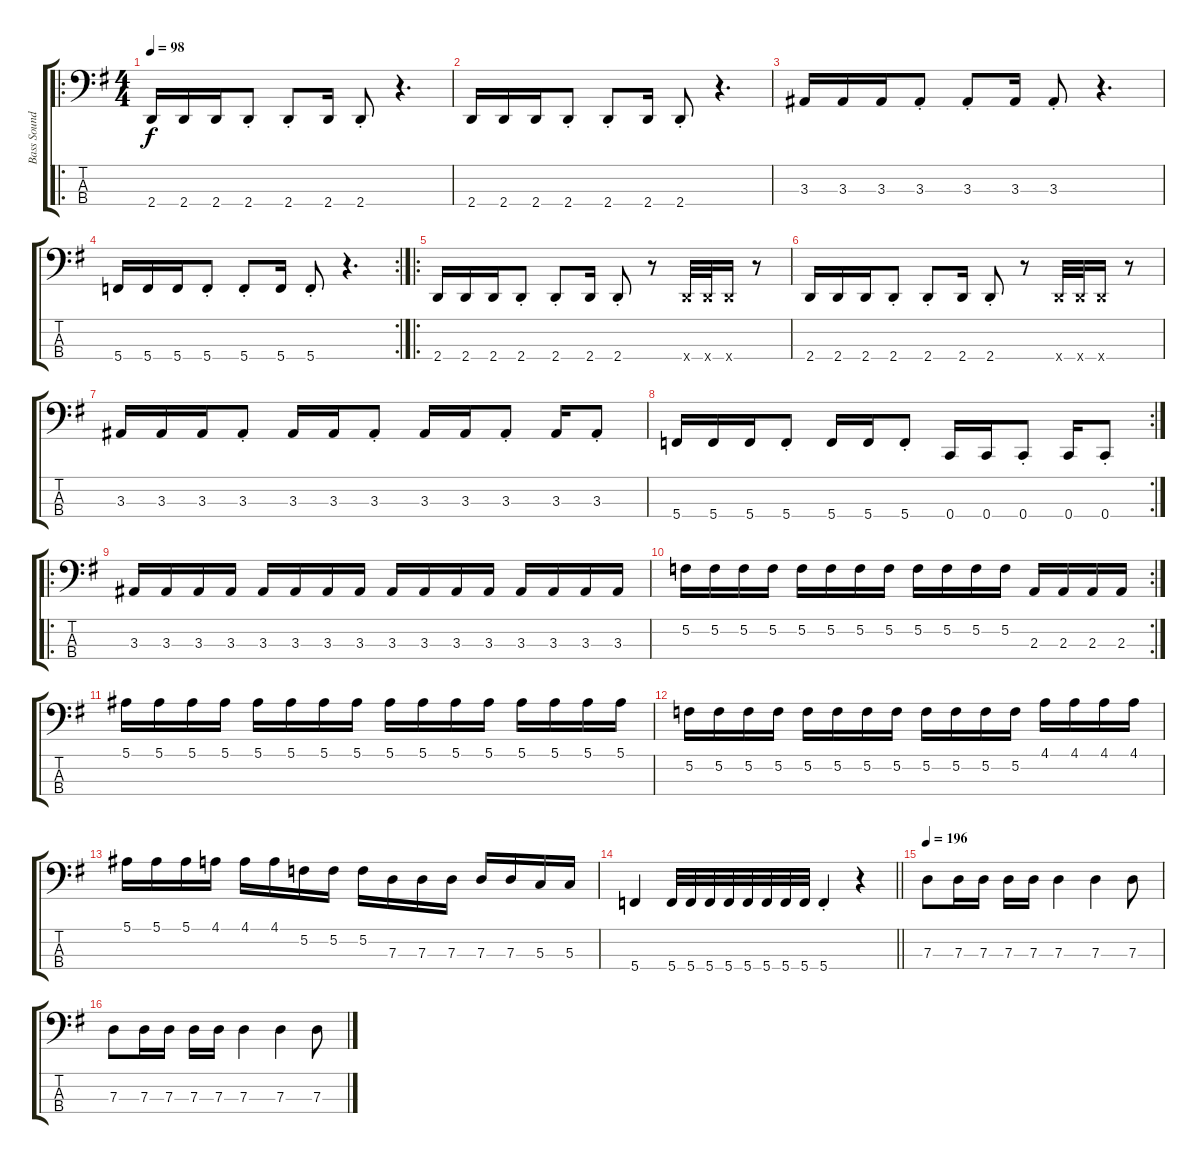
\track ("Bass Sound, used for MIDI Only" "Bass Sound") {instrument slapbass2}
\staff {score tabs}
\tuning (F2 C2 G1 C1) {hide}
\ro
\ts (4 4)
\tempo 98
\clef f4
\ks g
2.4.16{dy f instrument slapbass2} 2.4.16 2.4.16 2.4{st}.8 2.4{st}.8 2.4.16 2.4{st}.8 r.4{d} |
2.4.16 2.4.16 2.4.16 2.4{st}.8 2.4{st}.8 2.4.16 2.4{st}.8 r.4{d} |
3.3.16 3.3.16 3.3.16 3.3{st}.8 3.3{st}.8 3.3.16 3.3{st}.8 r.4{d} |
\rc 2
5.4.16 5.4.16 5.4.16 5.4{st}.8 5.4{st}.8 5.4.16 5.4{st}.8 r.4{d} |
\ro
2.4.16 2.4.16 2.4.16 2.4{st}.8 2.4{st}.8 2.4.16 2.4{st}.8 r.8 2.4{x}.32 2.4{x}.32 2.4{x}.16 r.8 |
2.4.16 2.4.16 2.4.16 2.4{st}.8 2.4{st}.8 2.4.16 2.4{st}.8 r.8 2.4{x}.32 2.4{x}.32 2.4{x}.16 r.8 |
3.3.16 3.3.16 3.3.16 3.3{st}.8 3.3.16 3.3.16 3.3{st}.8 3.3.16 3.3.16 3.3{st}.8 3.3.16 3.3{st}.8 |
\rc 2
5.4.16 5.4.16 5.4.16 5.4{st}.8 5.4.16 5.4.16 5.4{st}.8 0.4.16 0.4.16 0.4{st}.8 0.4.16 0.4{st}.8 |
\ro
3.3.16 3.3.16 3.3.16 3.3.16 3.3.16 3.3.16 3.3.16 3.3.16 3.3.16 3.3.16 3.3.16 3.3.16 3.3.16 3.3.16 3.3.16 3.3.16 |
\rc 2
5.2.16 5.2.16 5.2.16 5.2.16 5.2.16 5.2.16 5.2.16 5.2.16 5.2.16 5.2.16 5.2.16 5.2.16 2.3.16 2.3.16 2.3.16 2.3.16 |
5.1.16 5.1.16 5.1.16 5.1.16 5.1.16 5.1.16 5.1.16 5.1.16 5.1.16 5.1.16 5.1.16 5.1.16 5.1.16 5.1.16 5.1.16 5.1.16 |
5.2.16 5.2.16 5.2.16 5.2.16 5.2.16 5.2.16 5.2.16 5.2.16 5.2.16 5.2.16 5.2.16 5.2.16 4.1.16 4.1.16 4.1.16 4.1.16 |
5.1.16 5.1.16 5.1.16 4.1.16 4.1.16 4.1.16 5.2.16 5.2.16 5.2.16 7.3.16 7.3.16 7.3.16 7.3.16 7.3.16 5.3.16 5.3.16 |
\barLineRight lightlight
5.4.4 5.4.32 5.4.32 5.4.32 5.4.32 5.4.32 5.4.32 5.4.32 5.4.32 5.4{st}.4 r.4 |
\tempo 196
7.3.8 7.3.16 7.3.16 7.3.16 7.3.16 7.3.4 7.3.4 7.3.8 |
7.3.8 7.3.16 7.3.16 7.3.16 7.3.16 7.3.4 7.3.4 7.3.8
